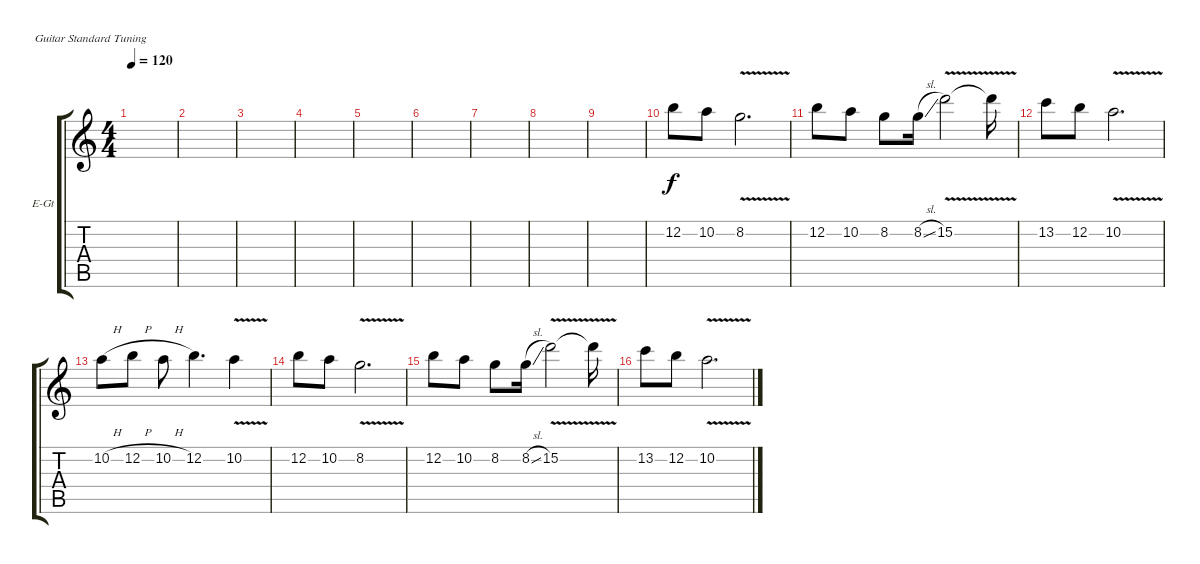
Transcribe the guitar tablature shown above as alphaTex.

\defaultSystemsLayout 4
\bracketExtendMode groupsimilarinstruments
\firstSystemTrackNameOrientation horizontal
\otherSystemsTrackNameOrientation horizontal
\track ("Extra Guitar #2" "E-Gt") {instrument distortionguitar}
\staff {score tabs}
\tuning (E4 B3 G3 D3 A2 E2)
\ts (4 4)
\tempo 120
\clef g2
\ks c
|
|
|
|
|
|
|
|
|
12.2.8 10.2.8 8.2{v}.2{d} |
12.2.8 10.2.8 8.2.8 8.2{sl}.16 15.2{v}.2 15.2{v t}.16 |
13.2.8 12.2.8 10.2{v}.2{d} |
10.2{h}.8 12.2{h}.8 10.2{h}.8 12.2.4{d} 10.2{v}.4 |
12.2.8 10.2.8 8.2{v}.2{d} |
12.2.8 10.2.8 8.2.8 8.2{sl}.16 15.2{v}.2 15.2{v t}.16 |
13.2.8 12.2.8 10.2{v}.2{d}
